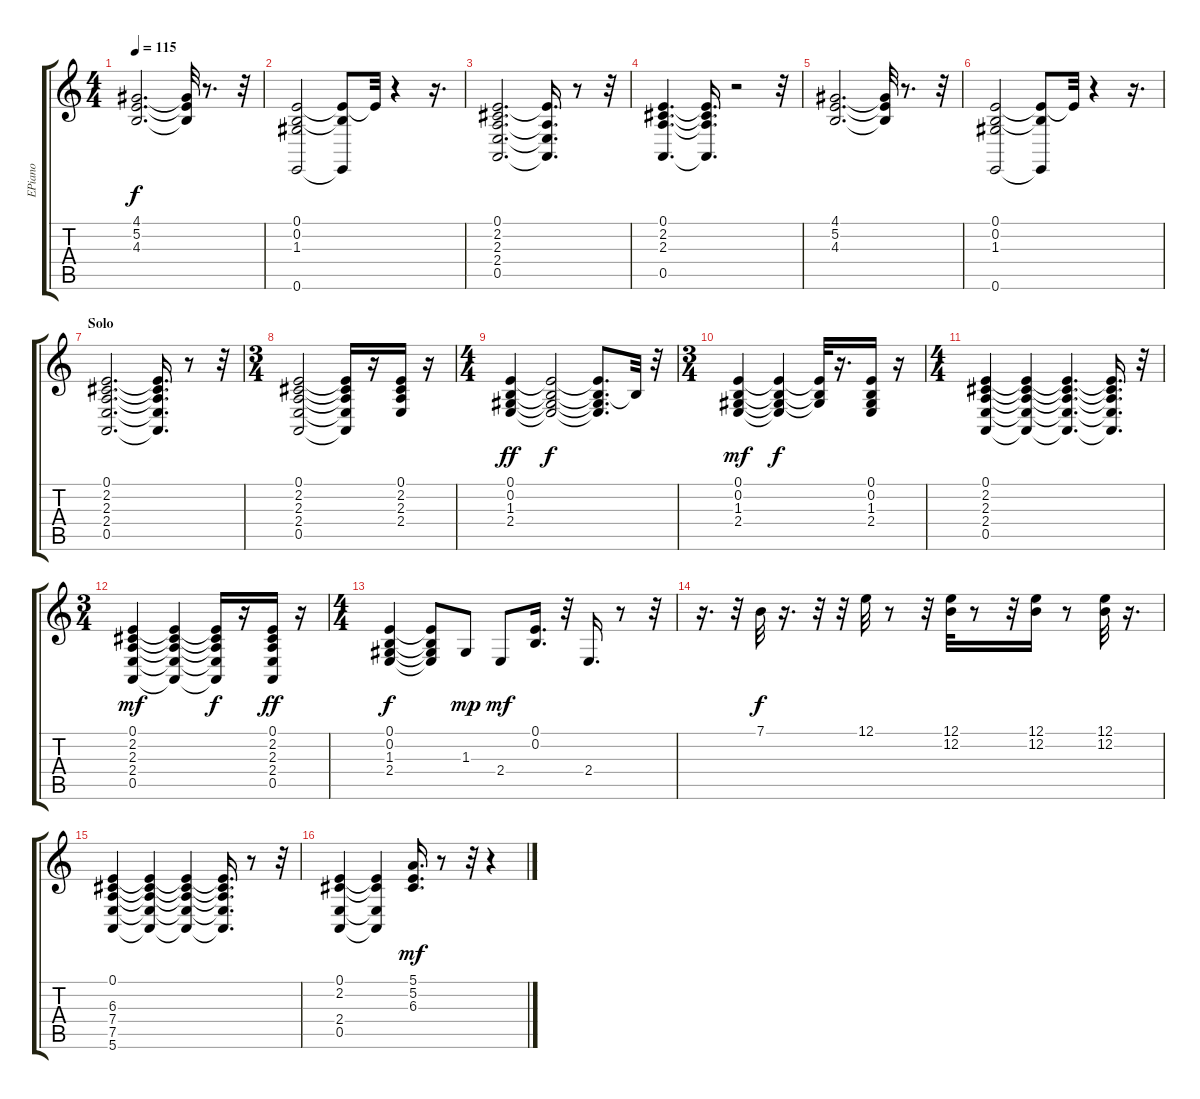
\track ("EPiano" "EPiano") {instrument lead2sawtooth}
\staff {score tabs}
\tuning (E4 B3 G3 D3 A2 E2) {hide}
\ts (4 4)
\tempo 115
\clef g2
\ks c
(4.1 5.2 4.3).2{d dy f} (4.1{t} 5.2{t} 4.3{t}).32 r.8{d} r.32 |
(0.1 0.2 1.3 0.6).2 (0.1{t} 0.2{t} 0.6{t}).8 0.1{t}.32 r.4 r.16{d} |
(0.1 2.2 2.3 2.4 0.5).2{d} (0.1{t} 2.3{t} 2.4{t} 0.5{t}).16{d} r.8 r.32 |
(0.1 2.2 2.3 0.5).4{d} (0.1{t} 2.2{t} 2.3{t} 0.5{t}).16{d} r.2 r.32 |
(4.1 5.2 4.3).2{d} (4.1{t} 5.2{t} 4.3{t}).32 r.8{d} r.32 |
(0.1 0.2 1.3 0.6).2 (0.1{t} 0.2{t} 0.6{t}).8 0.1{t}.32 r.4 r.16{d} |
\section ("" "Solo")
(0.1 2.2 2.3 2.4 0.5).2{d} (0.1{t} 2.2{t} 2.3{t} 2.4{t} 0.5{t}).16{d} r.8 r.32 |
\ts (3 4)
(0.1 2.2 2.3 2.4 0.5).2 (0.1{t} 2.2{t} 2.3{t} 2.4{t} 0.5{t}).16 r.16 (0.1 2.2 2.3 2.4).16 r.16 |
\ts (4 4)
(0.1 0.2 1.3 2.4).4{dy ff} (0.1{t} 0.2{t} 1.3{t} 2.4{t}).2{dy f} (0.1{t} 0.2{t} 1.3{t} 2.4{t}).8{d} 0.2{t}.32 r.32 |
\ts (3 4)
(0.1 0.2 1.3 2.4).4{dy mf} (0.1{t} 0.2{t} 1.3{t} 2.4{t}).4{dy f} (0.1{t} 0.2{t} 1.3{t}).32 r.16{d} (0.1 0.2 1.3 2.4).16 r.16 |
\ts (4 4)
(0.1 2.2 2.3 2.4 0.5).4 (0.1{t} 2.2{t} 2.3{t} 2.4{t} 0.5{t}).4 (0.1{t} 2.2{t} 2.3{t} 2.4{t} 0.5{t}).4{d} (0.1{t} 2.2{t} 2.3{t} 2.4{t} 0.5{t}).16{d} r.32 |
\ts (3 4)
(0.1 2.2 2.3 2.4 0.5).4{dy mf} (0.1{t} 2.2{t} 2.3{t} 2.4{t} 0.5{t}).4 (0.1{t} 2.2{t} 2.3{t} 2.4{t} 0.5{t}).16{dy f} r.16 (0.1 2.2 2.3 2.4 0.5).16{dy ff} r.16 |
\ts (4 4)
(0.1 0.2 1.3 2.4).4{dy f} (0.1{t} 0.2{t} 1.3{t} 2.4{t}).8 1.3.8{dy mp} 2.4.8{dy mf} (0.1 0.2).16{d} r.32 2.4.16{d} r.8 r.32 |
r.16{d} r.32 7.1.32{dy f} r.16{d} r.32 r.32 12.1.32 r.8 r.32 (12.1 12.2).32 r.8 r.32 (12.1 12.2).16 r.8 (12.1 12.2).32 r.16{d} |
(0.1 6.3 7.4 7.5 5.6).4 (0.1{t} 6.3{t} 7.4{t} 7.5{t} 5.6{t}).4 (0.1{t} 6.3{t} 7.4{t} 7.5{t} 5.6{t}).4 (0.1{t} 6.3{t} 7.4{t} 7.5{t} 5.6{t}).16{d} r.8 r.32 |
(0.1 2.2 2.4 0.5).4 (0.1{t} 2.2{t} 2.4{t} 0.5{t}).4 (5.1 5.2 6.3).16{d dy mf} r.8 r.32 r.4
